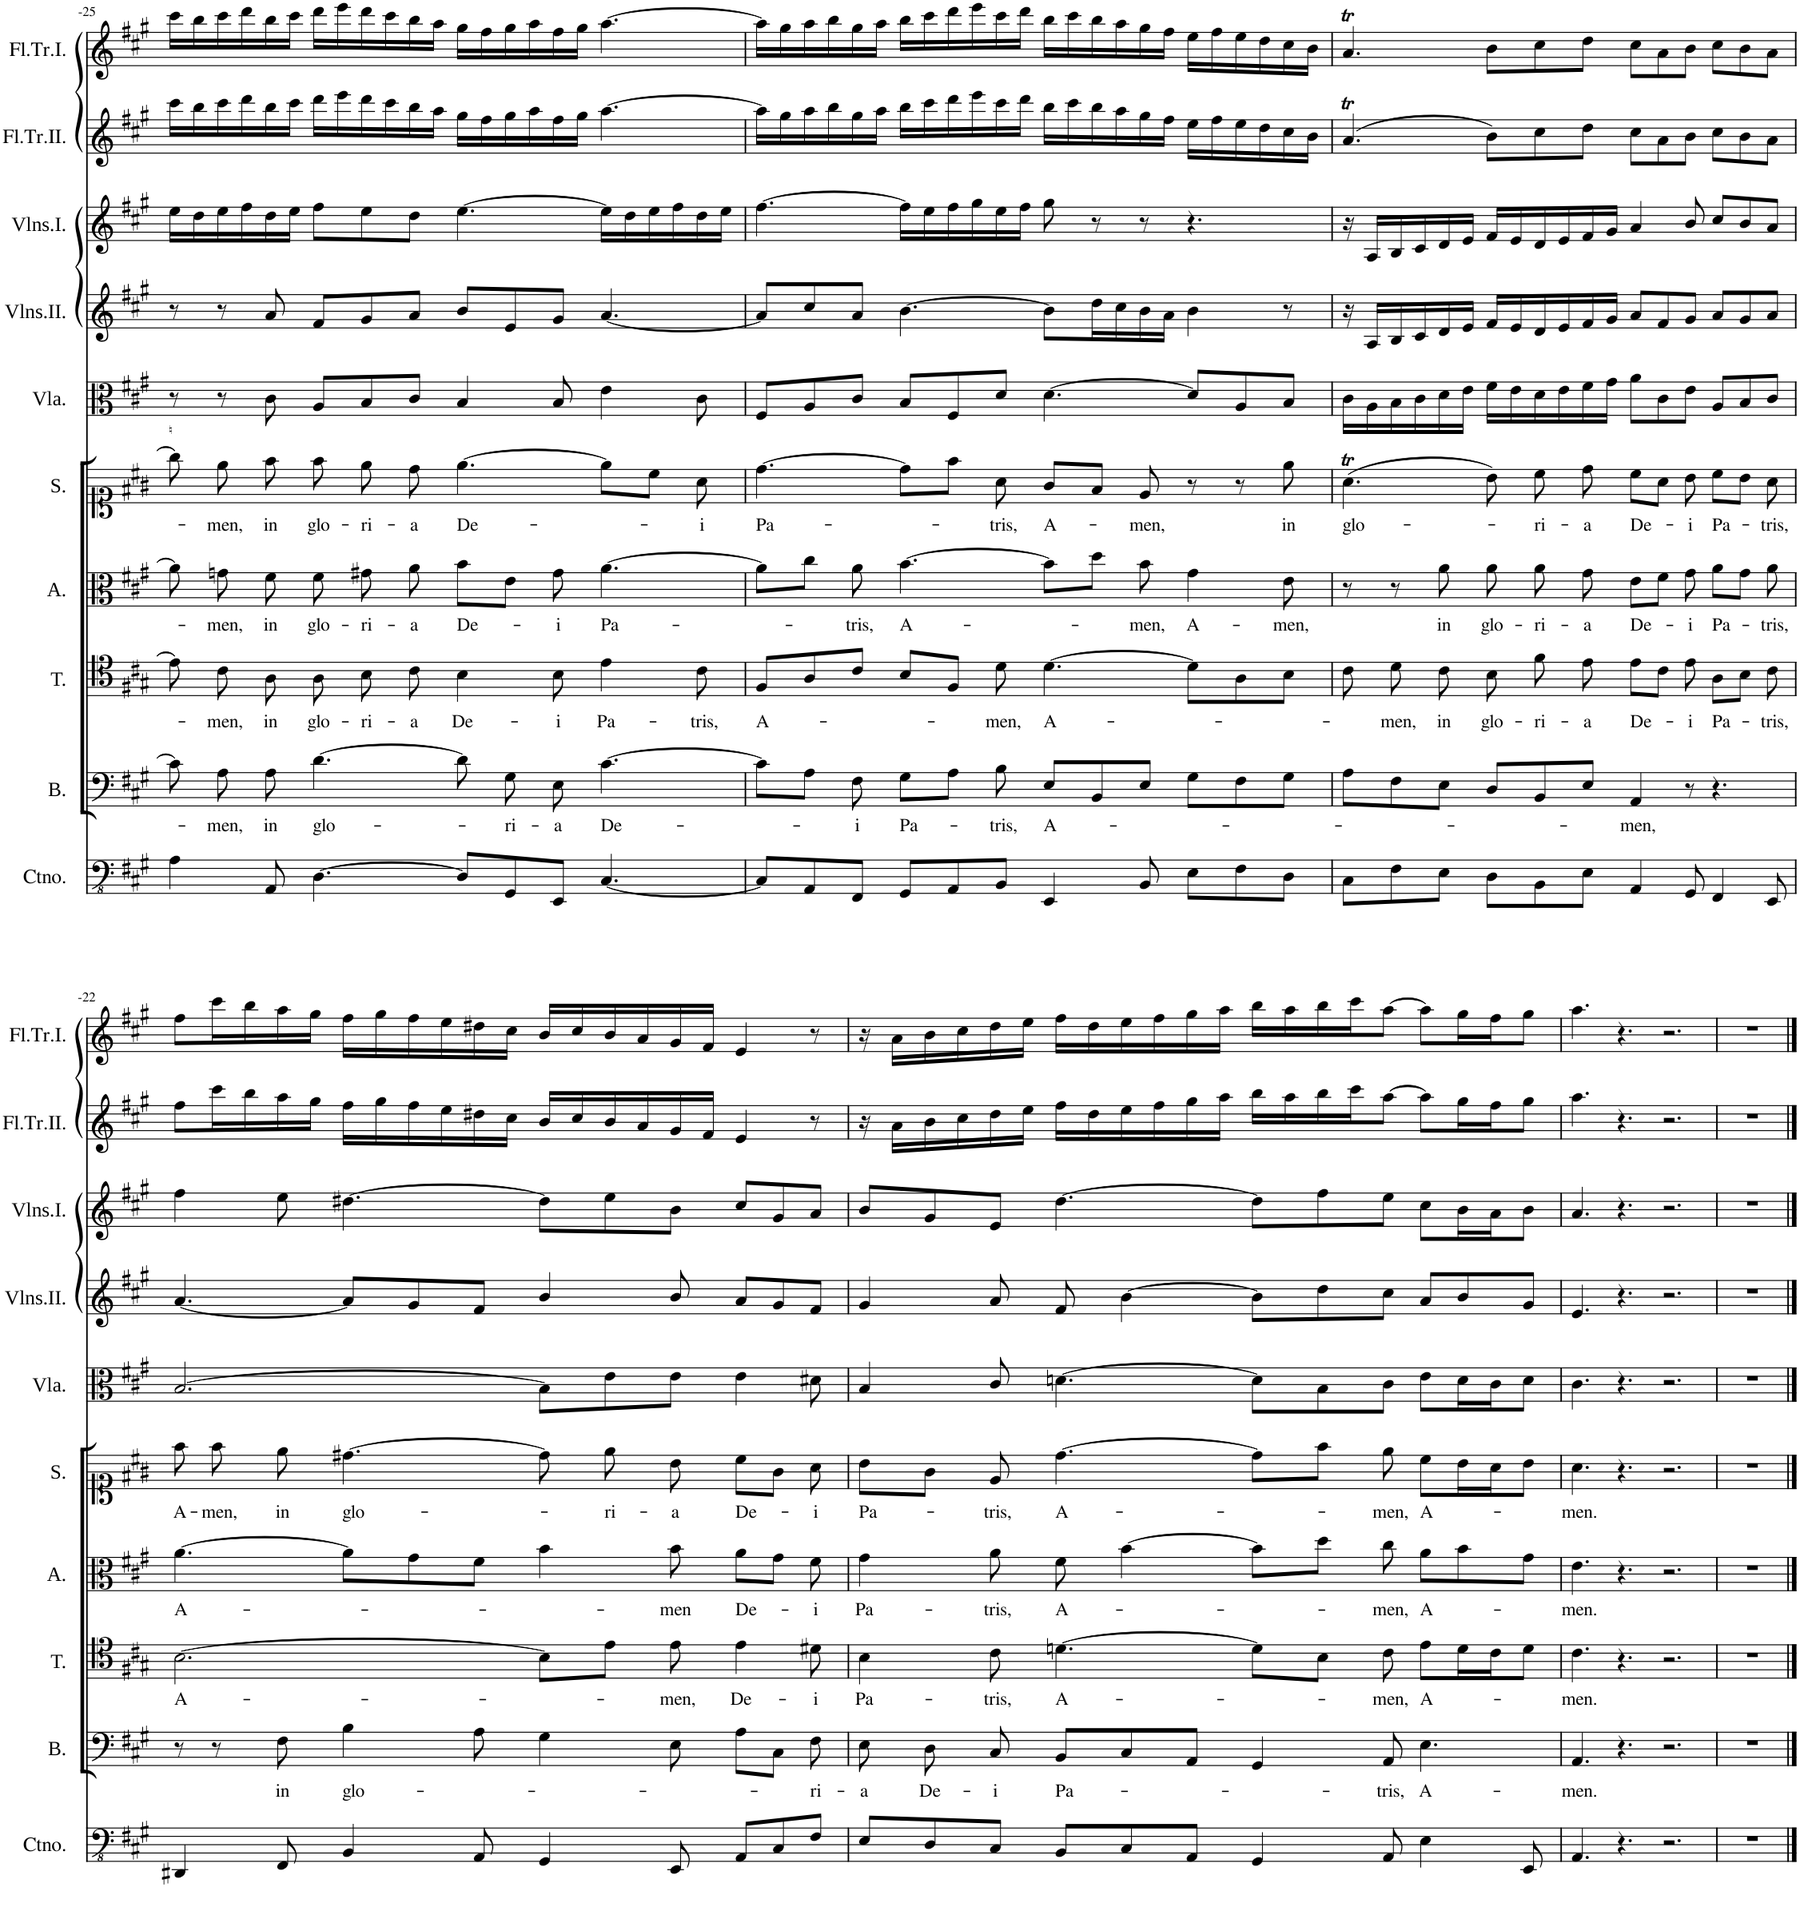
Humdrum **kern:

**kern	**kern	**text	**kern	**text	**kern	**text	**kern	**text	**kern	**kern	**kern	**kern	**kern
*part10	*part9	*part9	*part8	*part8	*part7	*part7	*part6	*part6	*part5	*part4	*part3	*part2	*part1
*staff10	*staff9	*staff9	*staff8	*staff8	*staff7	*staff7	*staff6	*staff6	*staff5	*staff4	*staff3	*staff2	*staff1
*I"Continuo.	*I"Basso.	*	*I"Tenore.	*	*I"Alto.	*	*I"Soprano.	*	*I"Viola	*I"Violino II.	*I"Violino I.	*I"Flauto Traverso II.	*I"Flauto Traverso I.
*I'Ctno.	*I'B.	*	*I'T.	*	*I'A.	*	*I'S.	*	*I'Vla.	*	*	*I'Fl.Tr.II.	*I'Fl.Tr.I.
!!LO:PB:g=z
*clefFv4	*clefF4	*	*clefC4	*	*clefC3	*	*clefC1	*	*clefC3	*clefG2	*clefG2	*clefG2	*clefG2
*k[f#c#g#]	*k[f#c#g#]	*	*k[f#c#g#]	*	*k[f#c#g#]	*	*k[f#c#g#]	*	*k[f#c#g#]	*k[f#c#g#]	*k[f#c#g#]	*k[f#c#g#]	*k[f#c#g#]
*M12/8	*M12/8	*	*M12/8	*	*M12/8	*	*M12/8	*	*M12/8	*M12/8	*M12/8	*M12/8	*M12/8
=25-	=25-	=25-	=25-	=25-	=25-	=25-	=25-	=25-	=25-	=25-	=25-	=25-	=25-
4AA\	8c#\]	.	8e\]	.	8a\]	.	8gg\]	.	8r	8r	16ee\LL	16ccc#\LL	16ccc#\LL
.	.	.	.	.	.	.	.	.	.	.	16dd\	16bb\	16bb\
!	!	!LO:LY:b	!	!LO:LY:b	!	!LO:LY:b	!	!LO:LY:b	!	!	!	!	!
.	8A\	-men,	8c#\	-men,	8gn\	-men,	8ee\	-men,	8r	8r	16ee\	16ccc#\	16ccc#\
.	.	.	.	.	.	.	.	.	.	.	16ff#\	16ddd\	16ddd\
!	!	!LO:LY:b	!	!LO:LY:b	!	!LO:LY:b	!	!LO:LY:b	!	!	!	!	!
8AAA/	8A\	in	8A\	in	8f#\	in	8ff#\	in	8c#\	8a/	16dd\	16bb\	16bb\
.	.	.	.	.	.	.	.	.	.	.	16ee\JJ	16ccc#\JJ	16ccc#\JJ
!	!	!LO:LY:b	!	!LO:LY:b	!	!LO:LY:b	!	!LO:LY:b	!	!	!	!	!
[4.DD\	[4.d\	glo-	8A\	glo-	8f#\	glo-	8ff#\	glo-	8A/L	8f#/L	8ff#\L	16ddd\LL	16ddd\LL
.	.	.	.	.	.	.	.	.	.	.	.	16eee\	16eee\
!	!	!	!	!LO:LY:b	!	!LO:LY:b	!	!LO:LY:b	!	!	!	!	!
.	.	.	8B\	-ri-	8g#X\	-ri-	8ee\	-ri-	8B/	8g#/	8ee\	16ddd\	16ddd\
.	.	.	.	.	.	.	.	.	.	.	.	16ccc#\	16ccc#\
!	!	!	!	!LO:LY:b	!	!LO:LY:b	!	!LO:LY:b	!	!	!	!	!
.	.	.	8c#\	-a	8a\	-a	8dd\	-a	8c#/J	8a/J	8dd\J	16bb\	16bb\
.	.	.	.	.	.	.	.	.	.	.	.	16aa\JJ	16aa\JJ
!	!	!	!	!LO:LY:b	!	!LO:LY:b	!	!LO:LY:b	!	!	!	!	!
8DD/L]	8d\]	.	4B\	De-	8b\L	De-	[4.ee\	De-	4B/	8b/L	[4.ee\	16gg#\LL	16gg#\LL
.	.	.	.	.	.	.	.	.	.	.	.	16ff#\	16ff#\
!	!	!LO:LY:b	!	!	!	!	!	!	!	!	!	!	!
8GGG#/	8G#\	-ri-	.	.	8e\J	.	.	.	.	8e/	.	16gg#\	16gg#\
.	.	.	.	.	.	.	.	.	.	.	.	16aa\	16aa\
!	!	!LO:LY:b	!	!LO:LY:b	!	!LO:LY:b	!	!	!	!	!	!	!
8EEE/J	8E\	-a	8B\	-i	8g#\	-i	.	.	8B/	8g#/J	.	16ff#\	16ff#\
.	.	.	.	.	.	.	.	.	.	.	.	16gg#\JJ	16gg#\JJ
!	!	!LO:LY:b	!	!LO:LY:b	!	!LO:LY:b	!	!	!	!	!	!	!
[4.CC#/	[4.c#\	De-	4e\	Pa-	[4.a\	Pa-	8ee\L]	.	4e\	[4.a/	16ee\LL]	[4.aa\	[4.aa\
.	.	.	.	.	.	.	.	.	.	.	16dd\	.	.
.	.	.	.	.	.	.	8cc#\J	.	.	.	16ee\	.	.
.	.	.	.	.	.	.	.	.	.	.	16ff#\	.	.
!	!	!	!	!LO:LY:b	!	!	!	!LO:LY:b	!	!	!	!	!
.	.	.	8c#\	-tris,	.	.	8a\	-i	8c#\	.	16dd\	.	.
.	.	.	.	.	.	.	.	.	.	.	16ee\JJ	.	.
=24-	=24-	=24-	=24-	=24-	=24-	=24-	=24-	=24-	=24-	=24-	=24-	=24-	=24-
!	!	!	!	!LO:LY:b	!	!	!	!LO:LY:b	!	!	!	!	!
8CC#/L]	8c#\L]	.	8F#/L	A-	8a\L]	.	[4.dd\	Pa-	8F#/L	8a/L]	[4.ff#\	16aa\LL]	16aa\LL]
.	.	.	.	.	.	.	.	.	.	.	.	16gg#\	16gg#\
8AAA/	8A\J	.	8A/	.	8cc#\J	.	.	.	8A/	8cc#/	.	16aa\	16aa\
.	.	.	.	.	.	.	.	.	.	.	.	16bb\	16bb\
!	!	!LO:LY:b	!	!	!	!LO:LY:b	!	!	!	!	!	!	!
8FFF#/J	8F#\	-i	8c#/J	.	8a\	-tris,	.	.	8c#/J	8a/J	.	16gg#\	16gg#\
.	.	.	.	.	.	.	.	.	.	.	.	16aa\JJ	16aa\JJ
!	!	!LO:LY:b	!	!	!	!LO:LY:b	!	!	!	!	!	!	!
8GGG#/L	8G#\L	Pa-	8B/L	.	[4.b\	A-	8dd\L]	.	8B/L	[4.b\	16ff#\LL]	16bb\LL	16bb\LL
.	.	.	.	.	.	.	.	.	.	.	16ee\	16ccc#\	16ccc#\
8AAA/	8A\J	.	8F#/J	.	.	.	8ff#\J	.	8F#/	.	16ff#\	16ddd\	16ddd\
.	.	.	.	.	.	.	.	.	.	.	16gg#\	16eee\	16eee\
!	!	!LO:LY:b	!	!LO:LY:b	!	!	!	!LO:LY:b	!	!	!	!	!
8BBB/J	8B\	-tris,	8d\	men,	.	.	8a\	-tris,	8d/J	.	16ee\	16ccc#\	16ccc#\
.	.	.	.	.	.	.	.	.	.	.	16ff#\JJ	16ddd\JJ	16ddd\JJ
!	!	!LO:LY:b	!	!LO:LY:b	!	!	!	!LO:LY:b	!	!	!	!	!
4EEE/	8E/L	A-	[4.d\	A-	8b\L]	.	8g#/L	A-	[4.d\	8b\L]	8gg#\	16bb\LL	16bb\LL
.	.	.	.	.	.	.	.	.	.	.	.	16ccc#\	16ccc#\
.	8BB/	.	.	.	8dd\J	.	8f#/J	.	.	16dd\L	8r	16bb\	16bb\
.	.	.	.	.	.	.	.	.	.	16cc#\	.	16aa\	16aa\
!	!	!	!	!	!	!LO:LY:b	!	!LO:LY:b	!	!	!	!	!
8BBB/	8E/J	.	.	.	8b\	men,	8e/	-men,	.	16b\	8r	16gg#\	16gg#\
.	.	.	.	.	.	.	.	.	.	16a\JJ	.	16ff#\JJ	16ff#\JJ
!	!	!	!	!	!	!LO:LY:b	!	!	!	!	!	!	!
8EE\L	8G#\L	.	8d\L]	.	4g#\	A-	8r	.	8d/L]	4b\	4.r	16ee\LL	16ee\LL
.	.	.	.	.	.	.	.	.	.	.	.	16ff#\	16ff#\
8FF#\	8F#\	.	8A\	.	.	.	8r	.	8A/	.	.	16ee\	16ee\
.	.	.	.	.	.	.	.	.	.	.	.	16dd\	16dd\
!	!	!	!	!	!	!LO:LY:b	!	!LO:LY:b	!	!	!	!	!
8DD\J	8G#\J	.	8B\J	.	8e\	-men,	8ee\	in	8B/J	8r	.	16cc#\	16cc#\
.	.	.	.	.	.	.	.	.	.	.	.	16b\JJ	16b\JJ
=23-	=23-	=23-	=23-	=23-	=23-	=23-	=23-	=23-	=23-	=23-	=23-	=23-	=23-
!	!	!	!	!	!	!	!	!LO:LY:b	!	!	!	!	!
8CC#\L	8A\L	.	8c#\	.	8r	.	(4.aT\	glo-	16c#\LL	16r	16r	(4.aT/	4.aT/
.	.	.	.	.	.	.	.	.	16A\	16A/LL	16A/LL	.	.
!	!	!	!	!LO:LY:b	!	!	!	!	!	!	!	!	!
8FF#\	8F#\	.	8d\	men,	8r	.	.	.	16B\	16B/	16B/	.	.
.	.	.	.	.	.	.	.	.	16c#\	16c#/	16c#/	.	.
!	!	!	!	!LO:LY:b	!	!LO:LY:b	!	!	!	!	!	!	!
8EE\J	8E\J	.	8c#\	in	8a\	in	.	.	16d\	16d/	16d/	.	.
.	.	.	.	.	.	.	.	.	16e\JJ	16e/JJ	16e/JJ	.	.
!	!	!	!	!LO:LY:b	!	!LO:LY:b	!	!	!	!	!	!	!
8DD\L	8D/L	.	8B\	glo-	8a\	glo-	8b\)	.	16f#\LL	16f#/LL	16f#/LL	8b\L)	8b\L
.	.	.	.	.	.	.	.	.	16e\	16e/	16e/	.	.
!	!	!	!	!LO:LY:b	!	!LO:LY:b	!	!LO:LY:b	!	!	!	!	!
8BBB\	8BB/	.	8f#\	-ri-	8a\	-ri-	8cc#\	-ri-	16d\	16d/	16d/	8cc#\	8cc#\
.	.	.	.	.	.	.	.	.	16e\	16e/	16e/	.	.
!	!	!	!	!LO:LY:b	!	!LO:LY:b	!	!LO:LY:b	!	!	!	!	!
8EE\J	8E/J	.	8e\	-a	8g#\	-a	8dd\	-a	16f#\	16f#/	16f#/	8dd\J	8dd\J
.	.	.	.	.	.	.	.	.	16g#\JJ	16g#/JJ	16g#/JJ	.	.
!	!	!LO:LY:b	!	!LO:LY:b	!	!LO:LY:b	!	!LO:LY:b	!	!	!	!	!
4AAA/	4AA/	men,	8e\L	De-	8e\L	De-	8cc#\L	De-	8a\L	8a/L	4a/	8cc#\L	8cc#\L
.	.	.	8c#\J	.	8f#\J	.	8a\J	.	8c#\	8f#/	.	8a\	8a\
!	!	!	!	!LO:LY:b	!	!LO:LY:b	!	!LO:LY:b	!	!	!	!	!
8GGG#/	8r	.	8e\	-i	8g#\	-i	8b\	-i	8e\J	8g#/J	8b/	8b\J	8b\J
!	!	!	!	!LO:LY:b	!	!LO:LY:b	!	!LO:LY:b	!	!	!	!	!
4FFF#/	4.r	.	8A\L	Pa-	8a\L	Pa-	8cc#\L	Pa-	8A/L	8a/L	8cc#/L	8cc#\L	8cc#\L
.	.	.	8B\J	.	8g#\J	.	8b\J	.	8B/	8g#/	8b/	8b\	8b\
!	!	!	!	!LO:LY:b	!	!LO:LY:b	!	!LO:LY:b	!	!	!	!	!
8EEE/	.	.	8c#\	-tris,	8a\	-tris,	8a\	-tris,	8c#/J	8a/J	8a/J	8a\J	8a\J
!!LO:LB:g=z
=22-	=22-	=22-	=22-	=22-	=22-	=22-	=22-	=22-	=22-	=22-	=22-	=22-	=22-
!	!	!	!	!LO:LY:b	!	!LO:LY:b	!	!LO:LY:b	!	!	!	!	!
4DDD#X/	8r	.	[2.B\	A-	[4.a\	A-	8ff#\	A-	[2.B/	[4.a/	4ff#\	8ff#\L	8ff#\L
!	!	!	!	!	!	!	!	!LO:LY:b	!	!	!	!	!
.	8r	.	.	.	.	.	8ff#\	-men,	.	.	.	16ccc#\L	16ccc#\L
.	.	.	.	.	.	.	.	.	.	.	.	16bb\	16bb\
!	!	!LO:LY:b	!	!	!	!	!	!LO:LY:b	!	!	!	!	!
8FFF#/	8F#\	in	.	.	.	.	8ee\	in	.	.	8ee\	16aa\	16aa\
.	.	.	.	.	.	.	.	.	.	.	.	16gg#\JJ	16gg#\JJ
!	!	!LO:LY:b	!	!	!	!	!	!LO:LY:b	!	!	!	!	!
4BBB/	4B\	glo-	.	.	8a\L]	.	[4.dd#X\	glo-	.	8a/L]	[4.dd#X\	16ff#\LL	16ff#\LL
.	.	.	.	.	.	.	.	.	.	.	.	16gg#\	16gg#\
.	.	.	.	.	8g#\	.	.	.	.	8g#/	.	16ff#\	16ff#\
.	.	.	.	.	.	.	.	.	.	.	.	16ee\	16ee\
8AAA/	8A\	.	.	.	8f#\J	.	.	.	.	8f#/J	.	16dd#X\	16dd#X\
.	.	.	.	.	.	.	.	.	.	.	.	16cc#\JJ	16cc#\JJ
4GGG#/	4G#\	.	8B\L]	.	4b\	.	8dd#\]	.	8B\L]	4b/	8dd#\L]	16b/LL	16b/LL
.	.	.	.	.	.	.	.	.	.	.	.	16cc#/	16cc#/
!	!	!	!	!	!	!	!	!LO:LY:b	!	!	!	!	!
.	.	.	8e\J	.	.	.	8ee\	-ri-	8e\	.	8ee\	16b/	16b/
.	.	.	.	.	.	.	.	.	.	.	.	16a/	16a/
!	!	!	!	!LO:LY:b	!	!LO:LY:b	!	!LO:LY:b	!	!	!	!	!
8EEE/	8E\	.	8e\	-men,	8b\	men	8b\	-a	8e\J	8b/	8b\J	16g#/	16g#/
.	.	.	.	.	.	.	.	.	.	.	.	16f#/JJ	16f#/JJ
!	!	!	!	!LO:LY:b	!	!LO:LY:b	!	!LO:LY:b	!	!	!	!	!
8AAA/L	8A\L	.	4e\	De-	8a\L	De-	8cc#\L	De-	4e\	8a/L	8cc#/L	4e/	4e/
8CC#/	8C#\J	.	.	.	8g#\J	.	8g#\J	.	.	8g#/	8g#/	.	.
!	!	!LO:LY:b	!	!LO:LY:b	!	!LO:LY:b	!	!LO:LY:b	!	!	!	!	!
8FF#/J	8F#\	-ri-	8d#X\	-i	8f#\	-i	8a\	-i	8d#X\	8f#/J	8a/J	8r	8r
=21-	=21-	=21-	=21-	=21-	=21-	=21-	=21-	=21-	=21-	=21-	=21-	=21-	=21-
!	!	!LO:LY:b	!	!LO:LY:b	!	!LO:LY:b	!	!LO:LY:b	!	!	!	!	!
8EE/L	8E\	-a	4B\	Pa-	4g#\	Pa-	8b\L	Pa-	4B/	4g#/	8b/L	16r	16r
.	.	.	.	.	.	.	.	.	.	.	.	16a\LL	16a\LL
!	!	!LO:LY:b	!	!	!	!	!	!	!	!	!	!	!
8DD/	8D\	De-	.	.	.	.	8g#\J	.	.	.	8g#/	16b\	16b\
.	.	.	.	.	.	.	.	.	.	.	.	16cc#\	16cc#\
!	!	!LO:LY:b	!	!LO:LY:b	!	!LO:LY:b	!	!LO:LY:b	!	!	!	!	!
8CC#/J	8C#/	-i	8c#\	tris,	8a\	tris,	8e/	-tris,	8c#/	8a/	8e/J	16dd\	16dd\
.	.	.	.	.	.	.	.	.	.	.	.	16ee\JJ	16ee\JJ
!	!	!LO:LY:b	!	!LO:LY:b	!	!LO:LY:b	!	!LO:LY:b	!	!	!	!	!
8BBB/L	8BB/L	Pa-	[4.dn\	A-	8f#\	A-	[4.dd\	A-	[4.dn\	8f#/	[4.dd\	16ff#\LL	16ff#\LL
.	.	.	.	.	.	.	.	.	.	.	.	16dd\	16dd\
8CC#/	8C#/	.	.	.	[4b\	.	.	.	.	[4b\	.	16ee\	16ee\
.	.	.	.	.	.	.	.	.	.	.	.	16ff#\	16ff#\
8AAA/J	8AA/J	.	.	.	.	.	.	.	.	.	.	16gg#\	16gg#\
.	.	.	.	.	.	.	.	.	.	.	.	16aa\JJ	16aa\JJ
4GGG#/	4GG#/	.	8d\L]	.	8b\L]	.	8dd\L]	.	8d\L]	8b\L]	8dd\L]	16bb\LL	16bb\LL
.	.	.	.	.	.	.	.	.	.	.	.	16aa\	16aa\
.	.	.	8B\J	.	8dd\J	.	8ff#\J	.	8B\	8dd\	8ff#\	16bb\	16bb\
.	.	.	.	.	.	.	.	.	.	.	.	16ccc#\J	16ccc#\J
!	!	!LO:LY:b	!	!LO:LY:b	!	!LO:LY:b	!	!LO:LY:b	!	!	!	!	!
8AAA/	8AA/	tris,	8c#\	men,	8cc#\	men,	8ee\	men,	8c#\J	8cc#\J	8ee\J	[8aa\J	[8aa\J
!	!	!LO:LY:b	!	!LO:LY:b	!	!LO:LY:b	!	!LO:LY:b	!	!	!	!	!
4EE\	4.E\	A-	8e\L	A-	8a\L	A-	8cc#\L	A-	8e\L	8a/L	8cc#\L	8aa\L]	8aa\L]
.	.	.	16d\L	.	8b\	.	16b\L	.	16d\L	8b/	16b\L	16gg#\L	16gg#\L
.	.	.	16c#\J	.	.	.	16a\J	.	16c#\J	.	16a\J	16ff#\J	16ff#\J
8EEE/	.	.	8d\J	.	8g#\J	.	8b\J	.	8d\J	8g#/J	8b\J	8gg#\J	8gg#\J
=20-	=20-	=20-	=20-	=20-	=20-	=20-	=20-	=20-	=20-	=20-	=20-	=20-	=20-
!	!	!LO:LY:b	!	!LO:LY:b	!	!LO:LY:b	!	!LO:LY:b	!	!	!	!	!
4.AAA/	4.AA/	-men.	4.c#\	men.	4.e\	men.	4.a\	-men.	4.c#\	4.e/	4.a/	4.aa\	4.aa\
4.r	4.r	.	4.r	.	4.r	.	4.r	.	4.r	4.r	4.r	4.r	4.r
2.r	2.r	.	2.r	.	2.r	.	2.r	.	2.r	2.r	2.r	2.r	2.r
=19-	=19-	=19-	=19-	=19-	=19-	=19-	=19-	=19-	=19-	=19-	=19-	=19-	=19-
1.r	1.r	.	1.r	.	1.r	.	1.r	.	1.r	1.r	1.r	1.r	1.r
==	==	==	==	==	==	==	==	==	==	==	==	==	==
*-	*-	*-	*-	*-	*-	*-	*-	*-	*-	*-	*-	*-	*-
